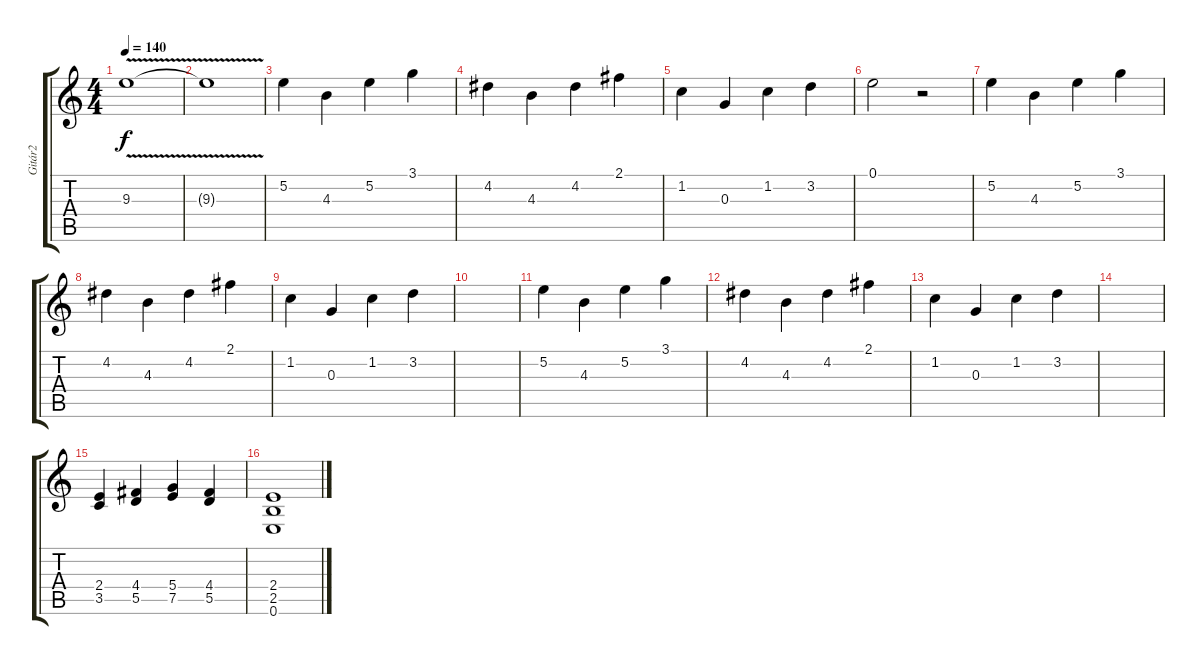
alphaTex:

\track ("Gitár2" "Gitár2") {instrument distortionguitar}
\staff {score tabs}
\tuning (E4 B3 G3 D3 A2 E2) {hide}
\ts (4 4)
\tempo 140
\clef g2
\ks c
9.3{v}.1{dy f} |
9.3{t}.1 |
5.2.4{instrument acousticguitarsteel} 4.3.4 5.2.4 3.1.4 |
4.2.4 4.3.4 4.2.4 2.1.4 |
1.2.4 0.3.4 1.2.4 3.2.4 |
0.1.2 r.2 |
5.2.4 4.3.4 5.2.4 3.1.4 |
4.2.4 4.3.4 4.2.4 2.1.4 |
1.2.4 0.3.4 1.2.4 3.2.4 |
|
5.2.4 4.3.4 5.2.4 3.1.4 |
4.2.4 4.3.4 4.2.4 2.1.4 |
1.2.4 0.3.4 1.2.4 3.2.4 |
|
(2.4 3.5).4 (4.4 5.5).4 (5.4 7.5).4 (4.4 5.5).4 |
(2.4 2.5 0.6).1
